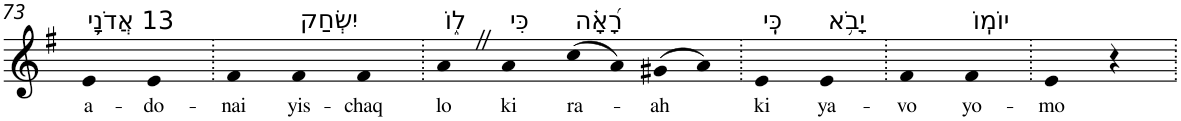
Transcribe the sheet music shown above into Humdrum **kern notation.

**kern	**text
*part1	*part1
*staff1	*staff1
*I"Piano	*
*I'Pno	*
!!LO:PB:g=z
*clefG2	*
*k[f#]	*
*G:	*
=73	=73
!LO:TX:a:t=13 אֲדֹנָ֥י	!
!	!LO:LY:b
4e	a-
!	!LO:LY:b
4e	-do-
=74.	=74.
!	!LO:LY:b
4f#	-nai
!LO:TX:a:t=יִשְׂחַק	!
!	!LO:LY:b
4f#	yis-
!	!LO:LY:b
4f#	-chaq
=75.	=75.
!LO:TX:a:t=ל֑וֹ	!
!	!LO:LY:b
4aZ	lo
!LO:TX:a:t=כִּי	!
!	!LO:LY:b
4a	ki
!LO:TX:a:t=רָ֝אָ֗ה	!
!	!LO:LY:b
(>8cc	ra-
8a)	.
!	!LO:LY:b
(>8g#X	-ah
8a)	.
=76.	=76.
!LO:TX:a:t=כִּֽי	!
!	!LO:LY:b
4e	ki
!LO:TX:a:t=יָבֹ֥א	!
!	!LO:LY:b
4e	ya-
=77.	=77.
!	!LO:LY:b
4f#	-vo
!LO:TX:a:t=יוֹמֽוֹ	!
!	!LO:LY:b
4f#	yo-
=78.	=78.
!	!LO:LY:b
4e	-mo
4r	.
=.	=.
*-	*-
